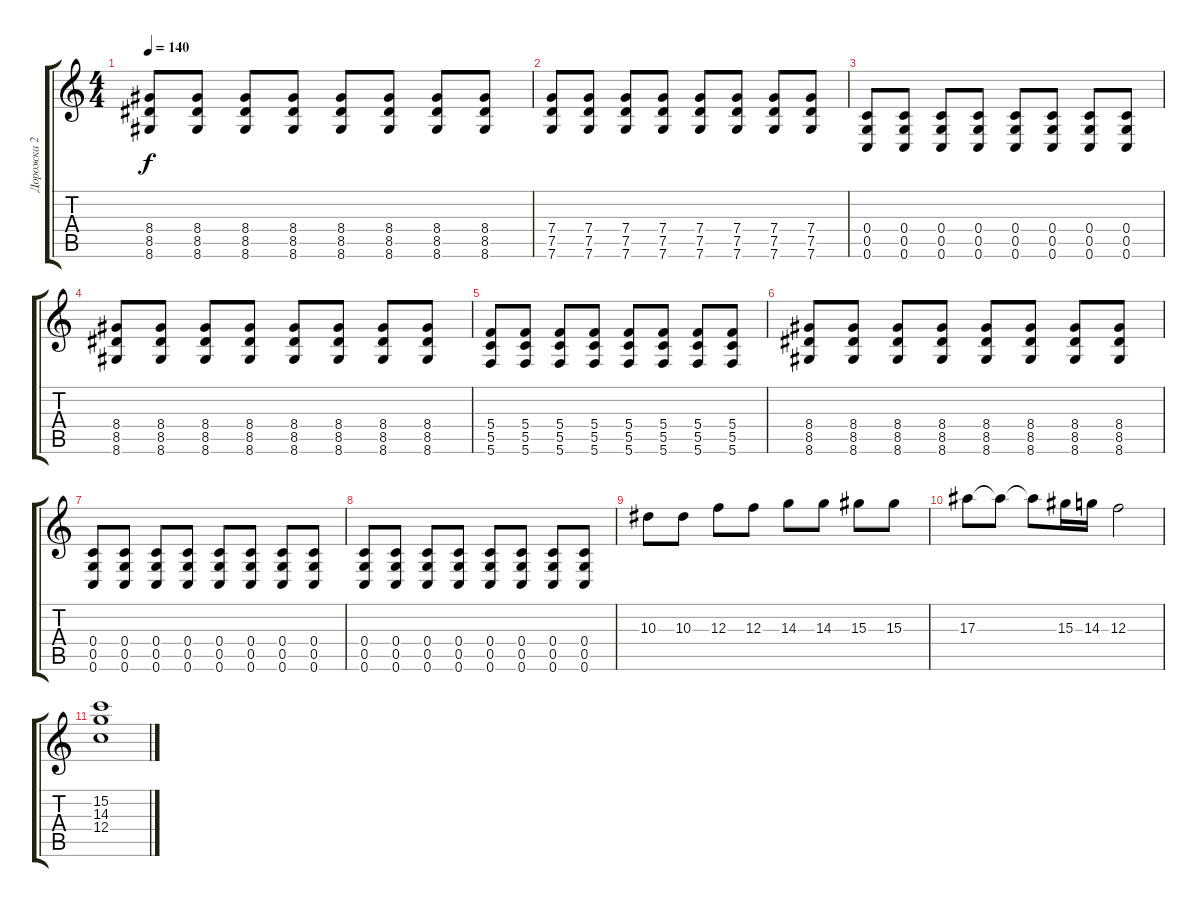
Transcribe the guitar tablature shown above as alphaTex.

\track ("Дорожка 2" "Дорожка 2") {instrument acousticguitarsteel}
\staff {score tabs}
\tuning (D4 A3 F3 C3 G2 C2) {hide}
\ts (4 4)
\tempo 140
\clef g2
\ks c
(8.4 8.5 8.6).8{dy f} (8.4 8.5 8.6).8 (8.4 8.5 8.6).8 (8.4 8.5 8.6).8 (8.4 8.5 8.6).8 (8.4 8.5 8.6).8 (8.4 8.5 8.6).8 (8.4 8.5 8.6).8 |
(7.4 7.5 7.6).8 (7.4 7.5 7.6).8 (7.4 7.5 7.6).8 (7.4 7.5 7.6).8 (7.4 7.5 7.6).8 (7.4 7.5 7.6).8 (7.4 7.5 7.6).8 (7.4 7.5 7.6).8 |
(0.4 0.5 0.6).8 (0.4 0.5 0.6).8 (0.4 0.5 0.6).8 (0.4 0.5 0.6).8 (0.4 0.5 0.6).8 (0.4 0.5 0.6).8 (0.4 0.5 0.6).8 (0.4 0.5 0.6).8 |
(8.4 8.5 8.6).8 (8.4 8.5 8.6).8 (8.4 8.5 8.6).8 (8.4 8.5 8.6).8 (8.4 8.5 8.6).8 (8.4 8.5 8.6).8 (8.4 8.5 8.6).8 (8.4 8.5 8.6).8 |
(5.4 5.5 5.6).8 (5.4 5.5 5.6).8 (5.4 5.5 5.6).8 (5.4 5.5 5.6).8 (5.4 5.5 5.6).8 (5.4 5.5 5.6).8 (5.4 5.5 5.6).8 (5.4 5.5 5.6).8 |
(8.4 8.5 8.6).8 (8.4 8.5 8.6).8 (8.4 8.5 8.6).8 (8.4 8.5 8.6).8 (8.4 8.5 8.6).8 (8.4 8.5 8.6).8 (8.4 8.5 8.6).8 (8.4 8.5 8.6).8 |
(0.4 0.5 0.6).8 (0.4 0.5 0.6).8 (0.4 0.5 0.6).8 (0.4 0.5 0.6).8 (0.4 0.5 0.6).8 (0.4 0.5 0.6).8 (0.4 0.5 0.6).8 (0.4 0.5 0.6).8 |
(0.4 0.5 0.6).8 (0.4 0.5 0.6).8 (0.4 0.5 0.6).8 (0.4 0.5 0.6).8 (0.4 0.5 0.6).8 (0.4 0.5 0.6).8 (0.4 0.5 0.6).8 (0.4 0.5 0.6).8 |
10.3.8 10.3.8 12.3.8 12.3.8 14.3.8 14.3.8 15.3.8 15.3.8 |
17.3.8 17.3{t}.8 17.3{t}.8 15.3.16 14.3.16 12.3.2 |
(15.2 14.3 12.4).1
